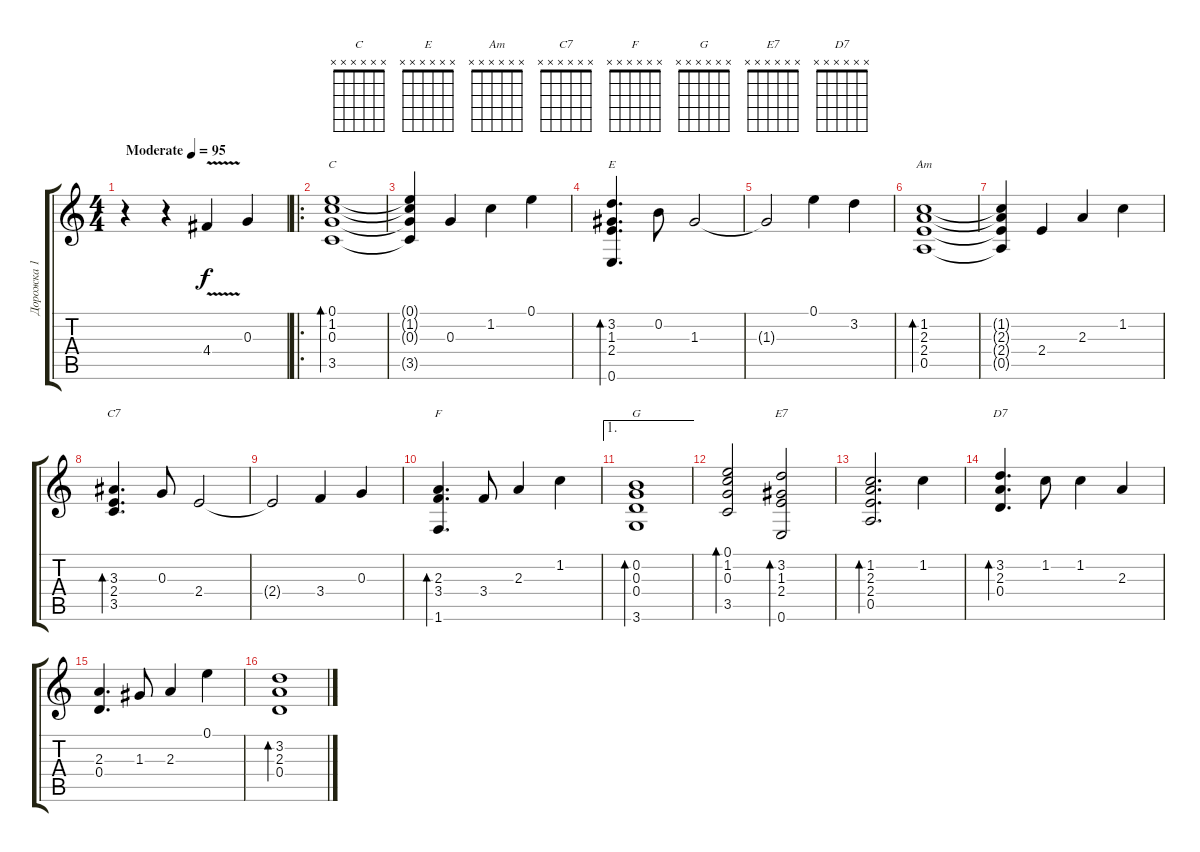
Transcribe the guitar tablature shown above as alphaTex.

\track ("Дорожка 1" "Дорожка 1") {instrument acousticguitarnylon}
\staff {score tabs}
\tuning (E4 B3 G3 D3 A2 E2) {hide}
\chord ("C" x x x x x x)
\chord ("E" x x x x x x)
\chord ("Am" x x x x x x)
\chord ("C7" x x x x x x)
\chord ("F" x x x x x x)
\chord ("G" x x x x x x)
\chord ("E7" x x x x x x)
\chord ("D7" x x x x x x)
\ts (4 4)
\tempo (95 "Moderate")
\clef g2
\ks c
r.4{dy f instrument acousticguitarnylon} r.4 4.4{v}.4 0.3.4 |
\ro
(0.1 1.2 0.3 3.5).1{bd 240 ch "C"} |
(0.1{t} 1.2{t} 0.3{t} 3.5{t}).4 0.3.4 1.2.4 0.1.4 |
(3.2 1.3 2.4 0.6).4{d bd 240 ch "E"} 0.2.8 1.3.2 |
1.3{t}.2 0.1.4 3.2.4 |
(1.2 2.3 2.4 0.5).1{bd 240 ch "Am"} |
(1.2{t} 2.3{t} 2.4{t} 0.5{t}).4 2.4.4 2.3.4 1.2.4 |
(3.3 2.4 3.5).4{d bd 240 ch "C7"} 0.3.8 2.4.2 |
2.4{t}.2 3.4.4 0.3.4 |
(2.3 3.4 1.6).4{d bd 240 ch "F"} 3.4.8 2.3.4 1.2.4 |
\ae 1
(0.2 0.3 0.4 3.6).1{bd 240 ch "G"} |
(0.1 1.2 0.3 3.5).2{bd 240} (3.2 1.3 2.4 0.6).2{bd 240 ch "E7"} |
(1.2 2.3 2.4 0.5).2{d bd 240} 1.2.4 |
(3.2 2.3 0.4).4{d bd 240 ch "D7"} 1.2.8 1.2.4 2.3.4 |
(2.3 0.4).4{d} 1.3.8 2.3.4 0.1.4 |
(3.2 2.3 0.4).1{bd 240}
